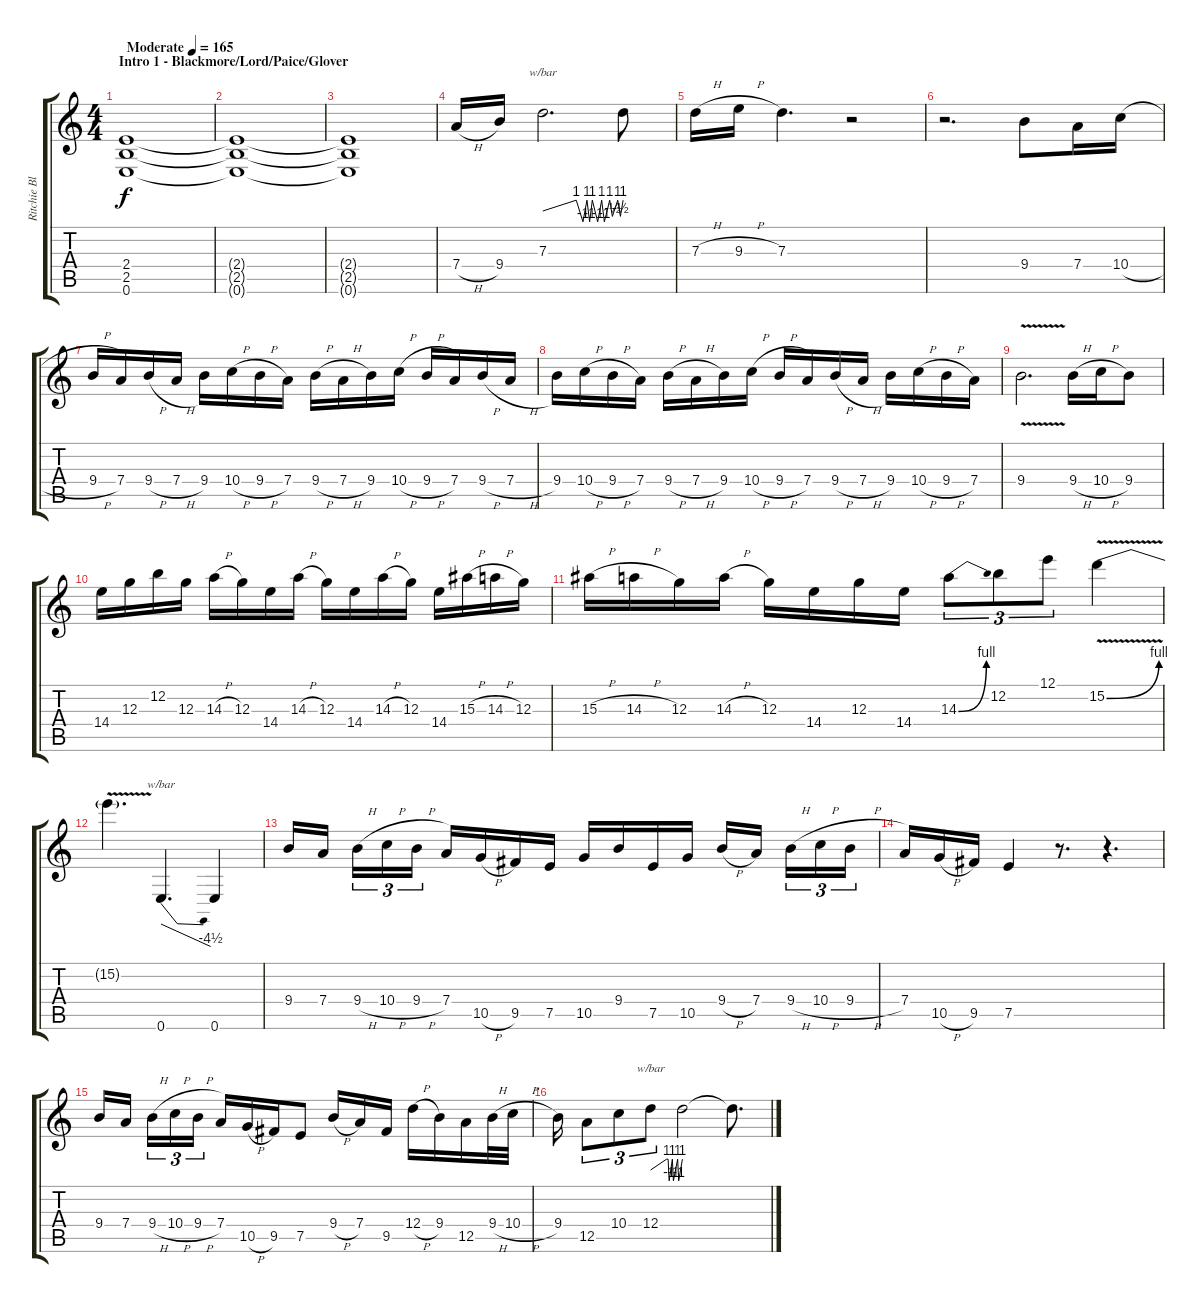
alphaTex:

\track ("Ritchie Blackmore - Guitar 1" "Ritchie Bl") {instrument distortionguitar}
\staff {score tabs}
\tuning (E4 B3 G3 D3 A2 E2) {hide}
\ts (4 4)
\section ("" "Intro 1 - Blackmore/Lord/Paice/Glover")
\tempo (165 "Moderate")
\clef g2
\ks c
(2.4 2.5 0.6).1{dy f instrument distortionguitar} |
(2.4{t} 2.5{t} 0.6{t}).1 |
(2.4{t} 2.5{t} 0.6{t}).1 |
7.4{h}.16 9.4.16 7.3.2{d tbe (custom default 0 0 25 4 30 -4 33 4 35 -4 37 4 41 -4 44 4 46 -4 50 4 52 -2 56 4 58 -2 60 4)} 7.3{t}.8 |
7.3{h}.16 9.3{h}.16 7.3.4{d} r.2 |
r.2{d} 9.4.8 7.4.16 10.4{h}.16 |
9.4{h}.16 7.4.16 9.4{h}.16 7.4{h}.16 9.4.16 10.4{h}.16 9.4{h}.16 7.4.16 9.4{h}.16 7.4{h}.16 9.4.16 10.4{h}.16 9.4{h}.16 7.4.16 9.4{h}.16 7.4{h}.16 |
9.4.16 10.4{h}.16 9.4{h}.16 7.4.16 9.4{h}.16 7.4{h}.16 9.4.16 10.4{h}.16 9.4{h}.16 7.4.16 9.4{h}.16 7.4{h}.16 9.4.16 10.4{h}.16 9.4{h}.16 7.4.16 |
9.4{v}.2{d} 9.4{h}.16 10.4{h}.16 9.4.8 |
14.4.16 12.3.16 12.2.16 12.3.16 14.3{h}.16 12.3.16 14.4.16 14.3{h}.16 12.3.16 14.4.16 14.3{h}.16 12.3.16 14.4.16 15.3{h}.16 14.3{h}.16 12.3.16 |
15.3{h}.16 14.3{h}.16 12.3.16 14.3{h}.16 12.3.16 14.4.16 12.3.16 14.4.16 14.3{be (bend 0 0 60 4)}.8{tu (3 2)} 12.2.8{tu (3 2)} 12.1.8{tu (3 2)} 15.2{be (bend 0 0 60 4) v}.4 |
15.2{t}.4{d} 0.6.4{d tbe (dive default 0 0 60 -18)} 0.6.4 |
9.4.16 7.4.16{beam splitsecondary} 9.4{h}.16{tu (3 2)} 10.4{h}.16{tu (3 2)} 9.4{h}.16{tu (3 2)} 7.4.16 10.5{h}.16 9.5.16 7.5.16 10.5.16 9.4.16 7.5.16 10.5.16 9.4{h}.16 7.4.16{beam splitsecondary} 9.4{h}.16{tu (3 2)} 10.4{h}.16{tu (3 2)} 9.4{h}.16{tu (3 2)} |
7.4.16 10.5{h}.16 9.5.16 7.5.4 r.8{d} r.4{d} |
9.4.16 7.4.16{beam splitsecondary} 9.4{h}.16{tu (3 2)} 10.4{h}.16{tu (3 2)} 9.4{h}.16{tu (3 2)} 7.4.16 10.5{h}.16 9.5.16 7.5.8 9.4{h}.16 7.4.16 9.5.16 12.4{h}.16 9.4.16 12.5.16 9.4{h}.32 10.4{h}.32 |
9.4.16 12.5.8{tu (3 2)} 10.4.8{tu (3 2)} 12.4.8{tu (3 2) tbe (custom default 0 0 30 4 33 4 35 -4 41 4 43 -4 51 4 53 -4 60 4)} 12.4{t}.2 12.4{t}.8{d}
